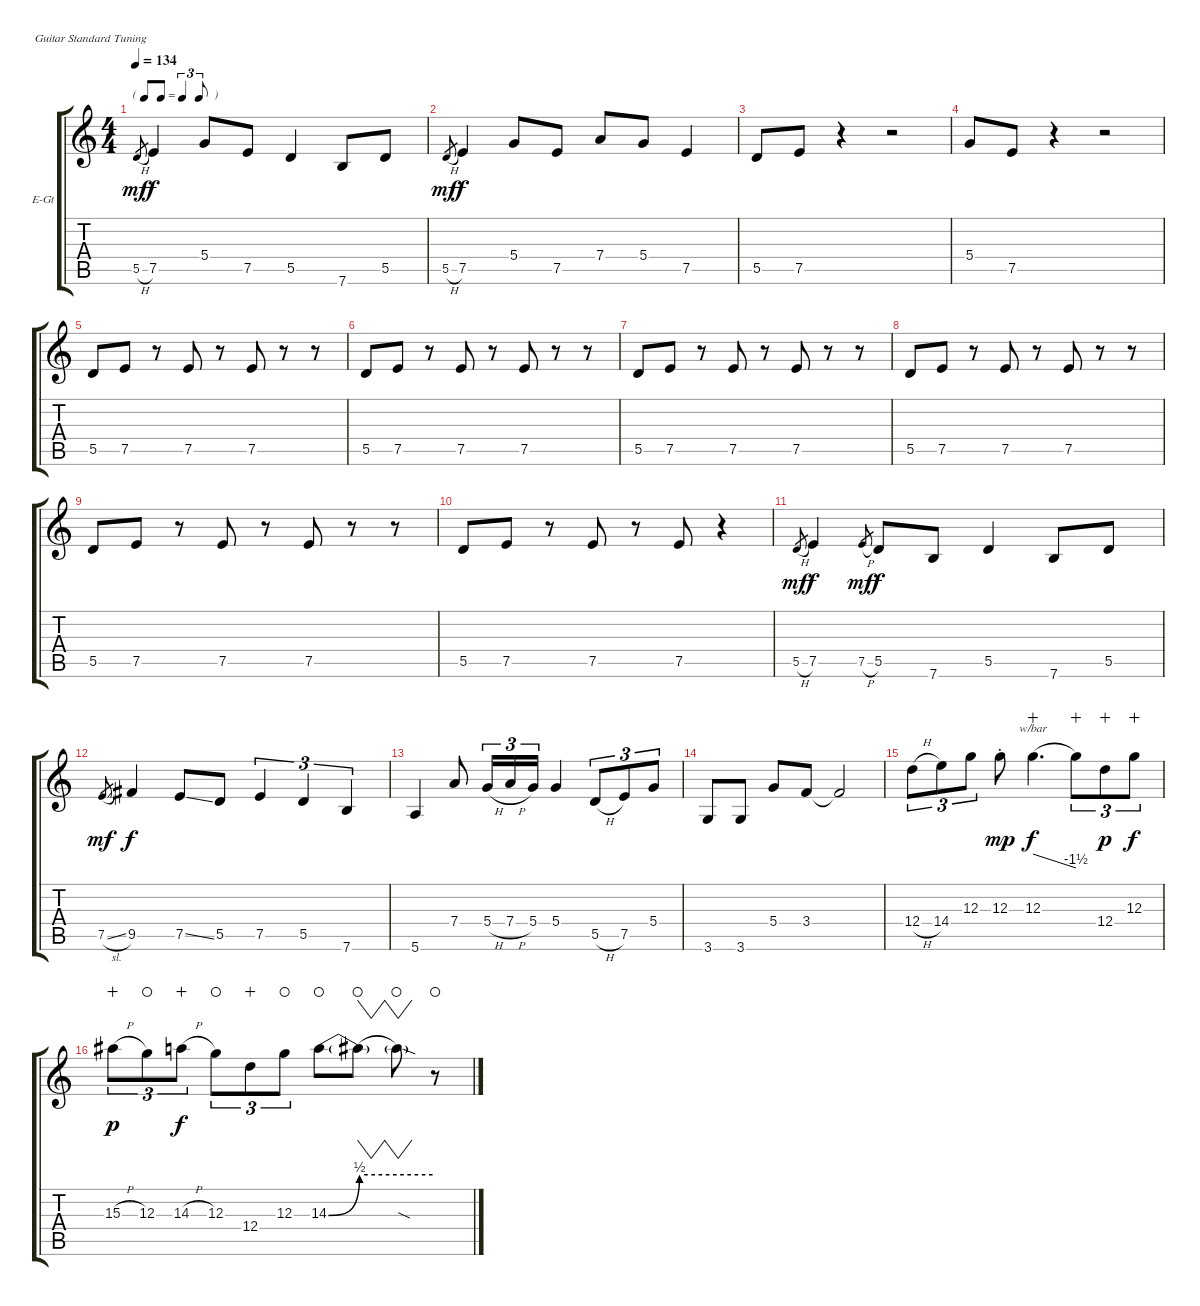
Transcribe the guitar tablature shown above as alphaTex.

\bracketExtendMode groupsimilarinstruments
\firstSystemTrackNameOrientation horizontal
\otherSystemsTrackNameOrientation horizontal
\track ("Distortion guitar" "E-Gt") {instrument overdrivenguitar}
\staff {score tabs}
\tuning (E4 B3 G3 D3 A2 E2)
\ts (4 4)
\tf triplet8th
\tempo 134
\clef g2
\ks c
5.5{h}.8{gr dy mf} 7.5.4{dy f} 5.4.8 7.5.8 5.5.4 7.6.8 5.5.8 |
5.5{h}.8{gr dy mf} 7.5.4{dy f} 5.4.8 7.5.8 7.4.8 5.4.8 7.5.4 |
5.5.8 7.5.8 r.4 r.2 |
5.4.8 7.5.8 r.4 r.2 |
5.5.8 7.5.8 r.8 7.5.8 r.8 7.5.8 r.8 r.8 |
5.5.8 7.5.8 r.8 7.5.8 r.8 7.5.8 r.8 r.8 |
5.5.8 7.5.8 r.8 7.5.8 r.8 7.5.8 r.8 r.8 |
5.5.8 7.5.8 r.8 7.5.8 r.8 7.5.8 r.8 r.8 |
5.5.8 7.5.8 r.8 7.5.8 r.8 7.5.8 r.8 r.8 |
5.5.8 7.5.8 r.8 7.5.8 r.8 7.5.8 r.4 |
5.5{h}.8{gr dy mf} 7.5.4{dy f} 7.5{h}.8{gr dy mf} 5.5.8{dy f} 7.6.8 5.5.4 7.6.8 5.5.8 |
7.5{sl}.8{gr dy mf} 9.5.4{dy f} 7.5{ss}.8 5.5.8 7.5.4{tu (3 2)} 5.5.4{tu (3 2)} 7.6.4{tu (3 2)} |
5.6.4 7.4.8 5.4{h}.16{tu (3 2)} 7.4{h}.16{tu (3 2)} 5.4.16{tu (3 2)} 5.4.4 5.5{h}.8{tu (3 2)} 7.5.8{tu (3 2)} 5.4.8{tu (3 2)} |
3.6.8 3.6.8 5.4.8 3.4.8 3.4{t}.2 |
12.4{h}.8{tu (3 2)} 14.4.8{tu (3 2)} 12.3.8{tu (3 2)} 12.3{st}.8{dy mp} 12.3.4{d tbe (dive default 0 0 60 -6) dy f wahc} 12.3{t}.8{tu (3 2) wahc} 12.4.8{tu (3 2) dy p wahc} 12.3.8{tu (3 2) dy f wahc} |
15.3{h}.8{tu (3 2) dy p wahc} 12.3.8{tu (3 2) waho} 14.3{h}.8{tu (3 2) dy f wahc} 12.3.8{tu (3 2) waho} 12.4.8{tu (3 2) wahc} 12.3.8{tu (3 2) waho} 14.3{be (bend 0 0 60 2)}.8{waho} 14.3{be (hold 0 2 60 2) t}.8{vw waho} 14.3{sod t}.8{vw waho} r.8{waho}
